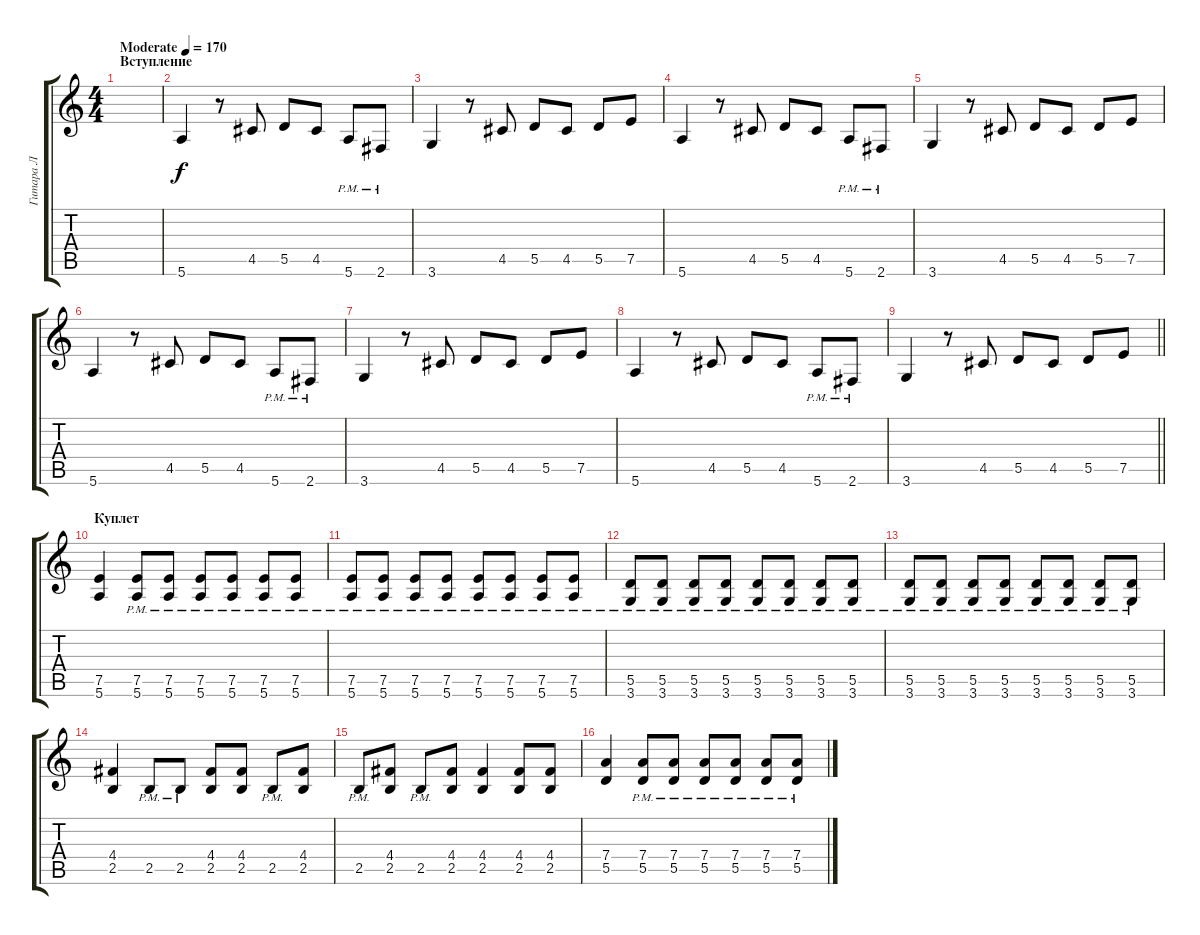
\track ("Гитара Л" "Гитара Л") {instrument distortionguitar}
\staff {score tabs}
\tuning (E4 B3 G3 D3 A2 E2) {hide}
\ts (4 4)
\section ("" "Вступление")
\tempo (170 "Moderate")
\clef g2
\ks c
|
5.6.4 r.8 4.5.8 5.5.8 4.5.8 5.6{pm}.8 2.6{pm}.8 |
3.6.4 r.8 4.5.8 5.5.8 4.5.8 5.5.8 7.5.8 |
5.6.4 r.8 4.5.8 5.5.8 4.5.8 5.6{pm}.8 2.6{pm}.8 |
3.6.4 r.8 4.5.8 5.5.8 4.5.8 5.5.8 7.5.8 |
5.6.4 r.8 4.5.8 5.5.8 4.5.8 5.6{pm}.8 2.6{pm}.8 |
3.6.4 r.8 4.5.8 5.5.8 4.5.8 5.5.8 7.5.8 |
5.6.4 r.8 4.5.8 5.5.8 4.5.8 5.6{pm}.8 2.6{pm}.8 |
\barLineRight lightlight
3.6.4 r.8 4.5.8 5.5.8 4.5.8 5.5.8 7.5.8 |
\section ("" "Куплет")
(7.5 5.6).4 (7.5{pm} 5.6{pm}).8 (7.5{pm} 5.6{pm}).8 (7.5{pm} 5.6{pm}).8 (7.5{pm} 5.6{pm}).8 (7.5{pm} 5.6{pm}).8 (7.5{pm} 5.6{pm}).8 |
(7.5{pm} 5.6{pm}).8 (7.5{pm} 5.6{pm}).8 (7.5{pm} 5.6{pm}).8 (7.5{pm} 5.6{pm}).8 (7.5{pm} 5.6{pm}).8 (7.5{pm} 5.6{pm}).8 (7.5{pm} 5.6{pm}).8 (7.5{pm} 5.6{pm}).8 |
(5.5{pm} 3.6{pm}).8 (5.5{pm} 3.6{pm}).8 (5.5{pm} 3.6{pm}).8 (5.5{pm} 3.6{pm}).8 (5.5{pm} 3.6{pm}).8 (5.5{pm} 3.6{pm}).8 (5.5{pm} 3.6{pm}).8 (5.5{pm} 3.6{pm}).8 |
(5.5{pm} 3.6{pm}).8 (5.5{pm} 3.6{pm}).8 (5.5{pm} 3.6{pm}).8 (5.5{pm} 3.6{pm}).8 (5.5{pm} 3.6{pm}).8 (5.5{pm} 3.6{pm}).8 (5.5{pm} 3.6{pm}).8 (5.5{pm} 3.6{pm}).8 |
(4.4 2.5).4 2.5{pm}.8 2.5{pm}.8 (4.4 2.5).8 (4.4 2.5).8 2.5{pm}.8 (4.4 2.5).8 |
2.5{pm}.8 (4.4 2.5).8 2.5{pm}.8 (4.4 2.5).8 (4.4 2.5).4 (4.4 2.5).8 (4.4 2.5).8 |
(7.4 5.5).4 (7.4{pm} 5.5{pm}).8 (7.4{pm} 5.5{pm}).8 (7.4{pm} 5.5{pm}).8 (7.4{pm} 5.5{pm}).8 (7.4{pm} 5.5{pm}).8 (7.4{pm} 5.5{pm}).8
